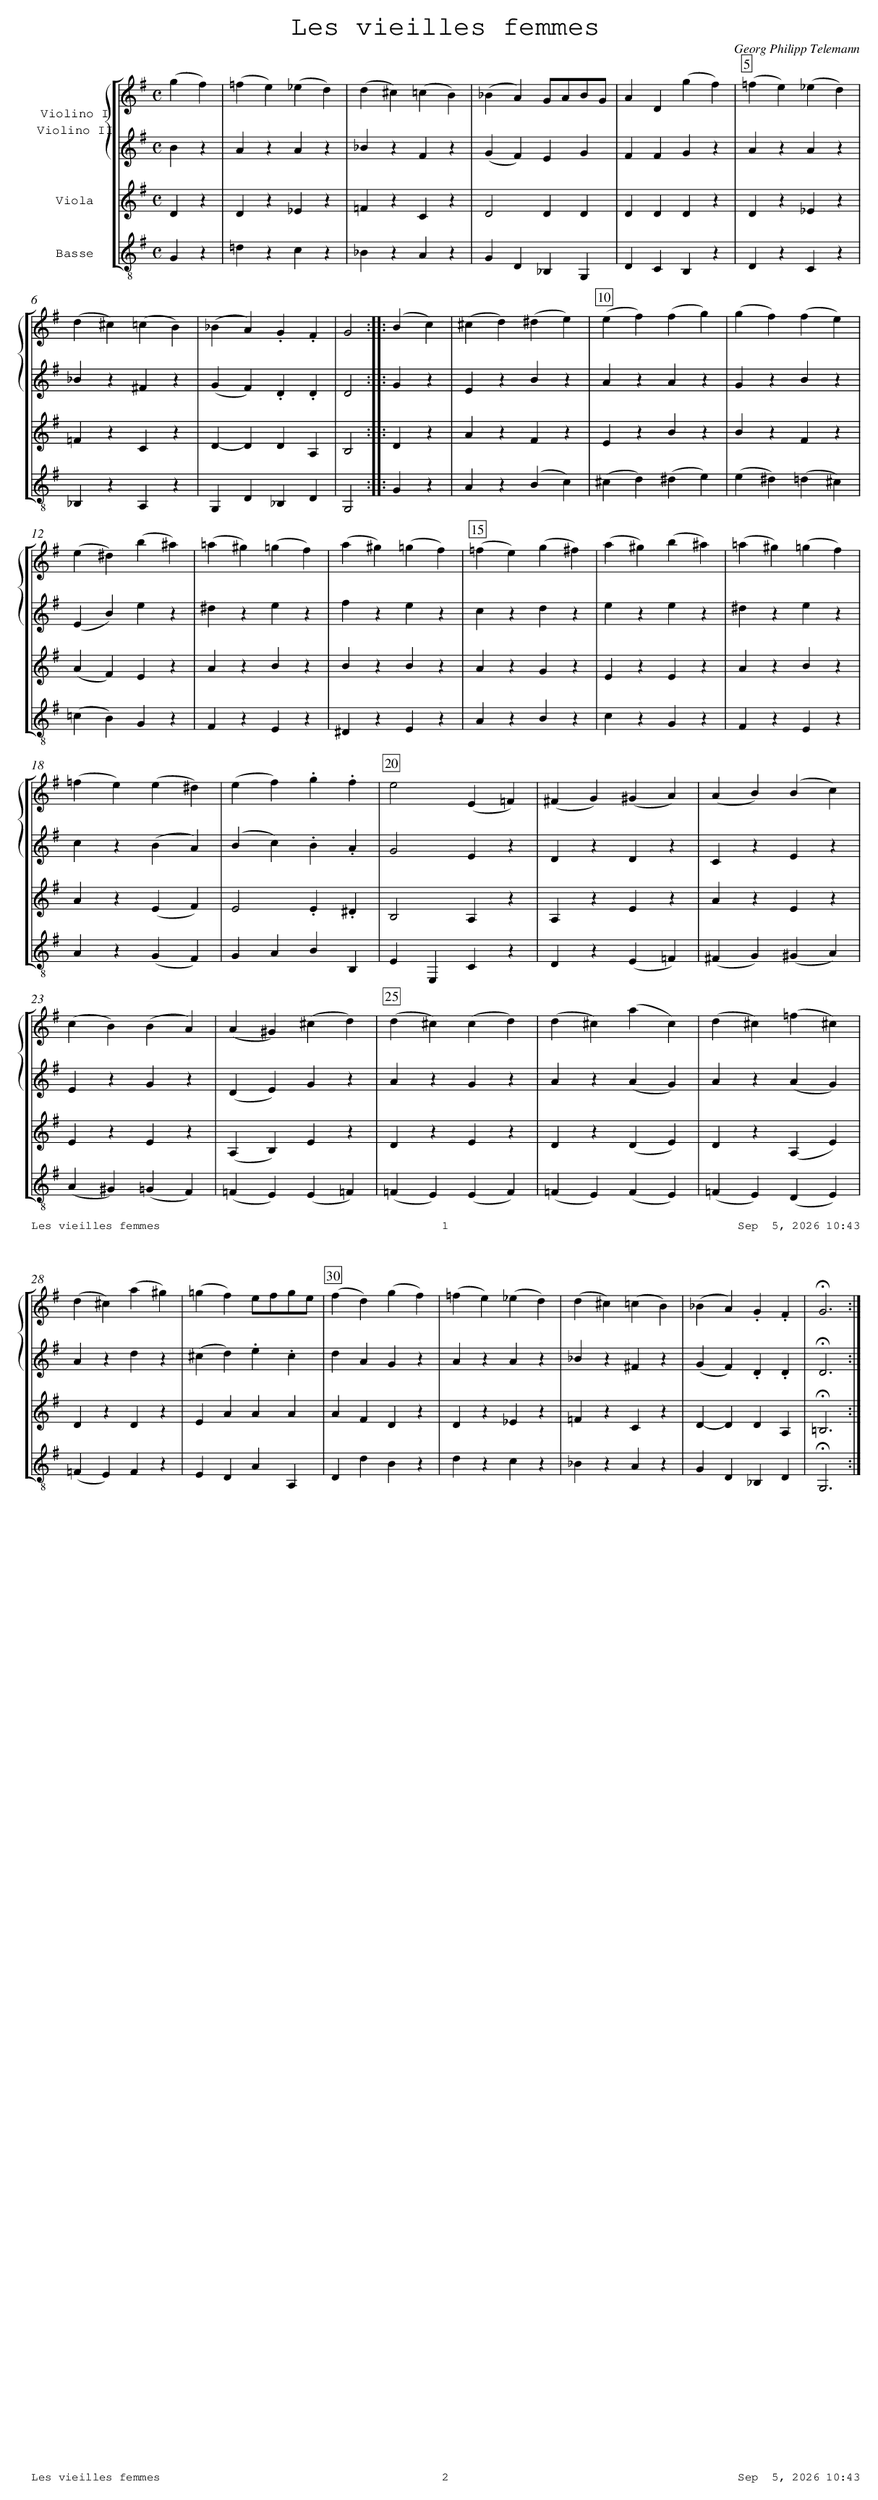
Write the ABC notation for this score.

X:1                 % tune number
T:Les vieilles femmes             % title
C:Georg Philipp Telemann
L:1/4               % default note length
M:C               % time signature
V:vno1 name="Violino I" clef=treble
V:vno2 name="Violino II" clef=treble
V:vla name="Viola" clef=treble
V:bas name="Basse" clef=treble-8 middle=B,
K:G  % key
%%staves [{vno1 vno2} vla bas]
[V:vno1][L:1/4](gf)|(=fe)(_ed)|(d^c)(=cB)|(_BA) [L:1/8]GABG|[L:1/4]AD(gf)|[P:5](=fe)(_ed)|(d^c)(=cB)|(_BA).G.F|G2:|
[V:vno2][L:1/4]Bz|AzAz|_BzFz|(GF)EG|FFGz|AzAz|_Bz^Fz|(GF).D.D|D2:|
[V:vla][L:1/4]Dz|Dz_Ez|=FzCz|D2 DD|DDDz|Dz_Ez|=FzCz|D-D DA,|B,2:|
[V:bas][L:1/4]G,z|=DzCz|_B,zA,z|G,D,_B,,G,,|D,C,B,,z|D,zC,z|_B,,zA,,z|G,,D,_B,,D,|G,,2:|
[V:vno1]|:[L:1/4](Bc)|(^cd)(^de)|[P:10](ef)(fg)|(gf)(fe)|(e^d)(b^a)|(=a^g)(=gf)|(a^g)(=gf)|[P:15](=fe)(g^f)|(a^g)(b^a)|(=a^g)(=gf)|
[V:vno2]|:[L:1/4]Gz|EzBz|AzAz|GzBz|(EB)ez|^dzez|fzez|czdz|ezez|^dzez|
[V:vla]|:[L:1/4]Dz|AzFz|EzBz|BzFz|(AF)Ez|AzBz|BzBz|AzGz|EzEz|AzBz|
[V:bas]|:[L:1/4]G,z|A,z(B,C)|(^CD)(^DE)|(E^D)(=D^C)|(=CB,)G,z|F,zE,z|^D,zE,z|A,zB,z|CzG,z|F,zE,z|
[V:vno1](=fe)(e^d)|(ef).g.f|[P:20]e2(E=F)|(^FG)(^GA)|(AB)(Bc)|(cB)(BA)|(A^G)(^cd)|[P:25](d^c)(cd)|
[V:vno2]cz(BA)|(Bc).B.A|G2Ez|DzDz|CzEz|EzGz|(DE)Gz|AzGz|
[V:vla]Az(EF)|E2.E.^D|B,2A,z|A,zEz|AzEz|EzEz|(A,B,)Ez|DzEz|
[V:bas]A,z(G,F,)|G,A,B,B,,|E,E,,C,z|D,z(E,=F,)|(^F,G,)(^G,A,)|(A,^G,)(=G,F,)|(=F,E,)(E,=F,)|(=F,E,)(E,F,)|
[V:vno1](d^c)(ac)|(d^c)(=f^c)|(d^c)(a^g)|(=gf) e/2f/2g/2e/2|[P:30](fd)(gf)|(=fe)(_ed)|(d^c)(=cB)|(_BA).G.F|+fermata+G3:|]
[V:vno2]Az(AG)|Az(AG)|Azdz|(^cd).e.c|dAGz|AzAz|_Bz^Fz|(GF).D.D|+fermata+D3:|]
[V:vla]Dz(DE)|Dz(A,E)|DzDz|EAAA|AFDz|Dz_Ez|=FzCz|D-DDA,|+fermata+=B,3:|
[V:bas](=F,E,)(F,E,)|(=F,E,)(D,E,)|(=F,E,)F,z|E,D,A,A,,|D,DB,z|DzCz|_B,zA,z|G,D,_B,,D,|+fermata+G,,3:|]
